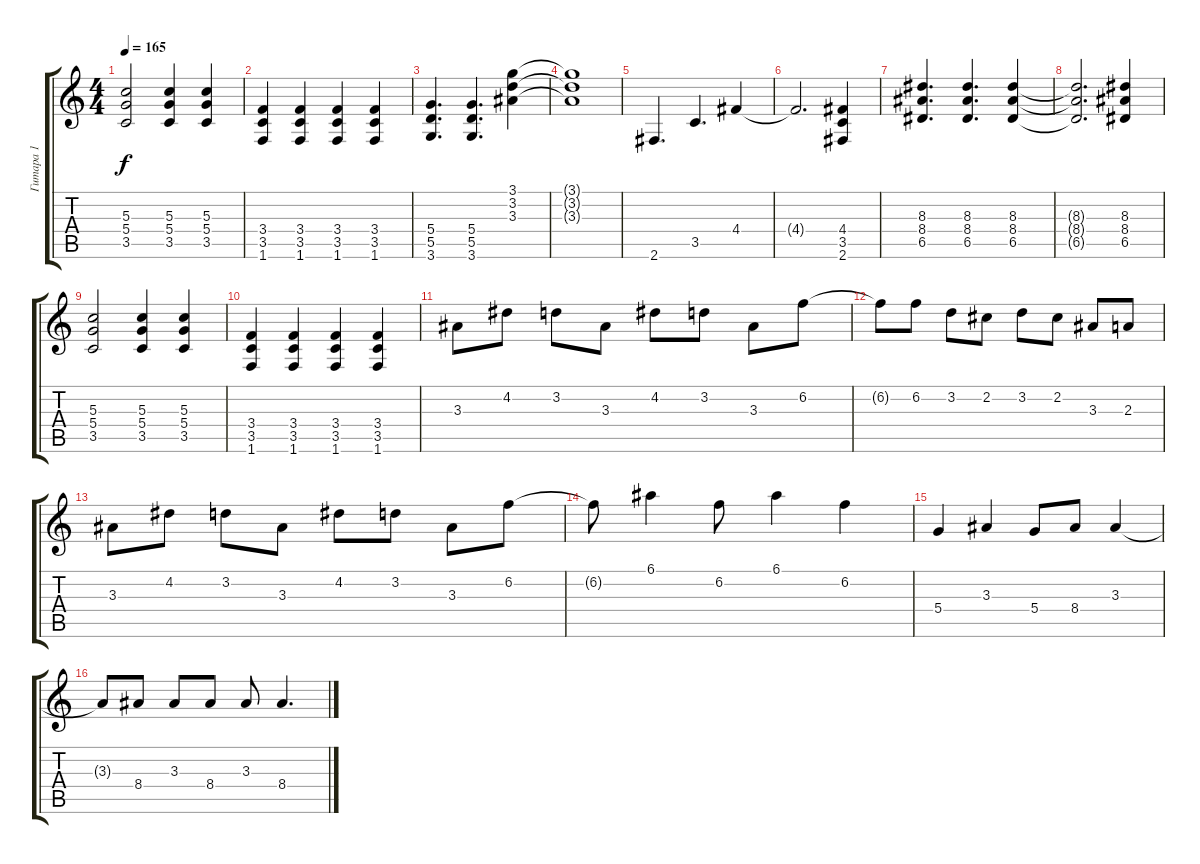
\track ("Гитара 1" "Гитара 1") {instrument distortionguitar}
\staff {score tabs}
\tuning (E4 B3 G3 D3 A2 E2) {hide}
\ts (4 4)
\tempo 165
\clef g2
\ks c
(5.3 5.4 3.5).2{dy f} (5.3 5.4 3.5).4 (5.3 5.4 3.5).4 |
(3.4 3.5 1.6).4 (3.4 3.5 1.6).4 (3.4 3.5 1.6).4 (3.4 3.5 1.6).4 |
(5.4 5.5 3.6).4{d} (5.4 5.5 3.6).4{d} (3.1 3.2 3.3).4 |
(3.1{t} 3.2{t} 3.3{t}).1 |
2.6.4{d} 3.5.4{d} 4.4.4 |
4.4{t}.2{d} (4.4 3.5 2.6).4 |
(8.3 8.4 6.5).4{d} (8.3 8.4 6.5).4{d} (8.3 8.4 6.5).4 |
(8.3{t} 8.4{t} 6.5{t}).2{d} (8.3 8.4 6.5).4 |
(5.3 5.4 3.5).2 (5.3 5.4 3.5).4 (5.3 5.4 3.5).4 |
(3.4 3.5 1.6).4 (3.4 3.5 1.6).4 (3.4 3.5 1.6).4 (3.4 3.5 1.6).4 |
3.3.8 4.2.8 3.2.8 3.3.8 4.2.8 3.2.8 3.3.8 6.2.8 |
6.2{t}.8 6.2.8 3.2.8 2.2.8 3.2.8 2.2.8 3.3.8 2.3.8 |
3.3.8 4.2.8 3.2.8 3.3.8 4.2.8 3.2.8 3.3.8 6.2.8 |
6.2{t}.8 6.1.4 6.2.8 6.1.4 6.2.4 |
5.4.4 3.3.4 5.4.8 8.4.8 3.3.4 |
3.3{t}.8 8.4.8 3.3.8 8.4.8 3.3.8 8.4.4{d}
